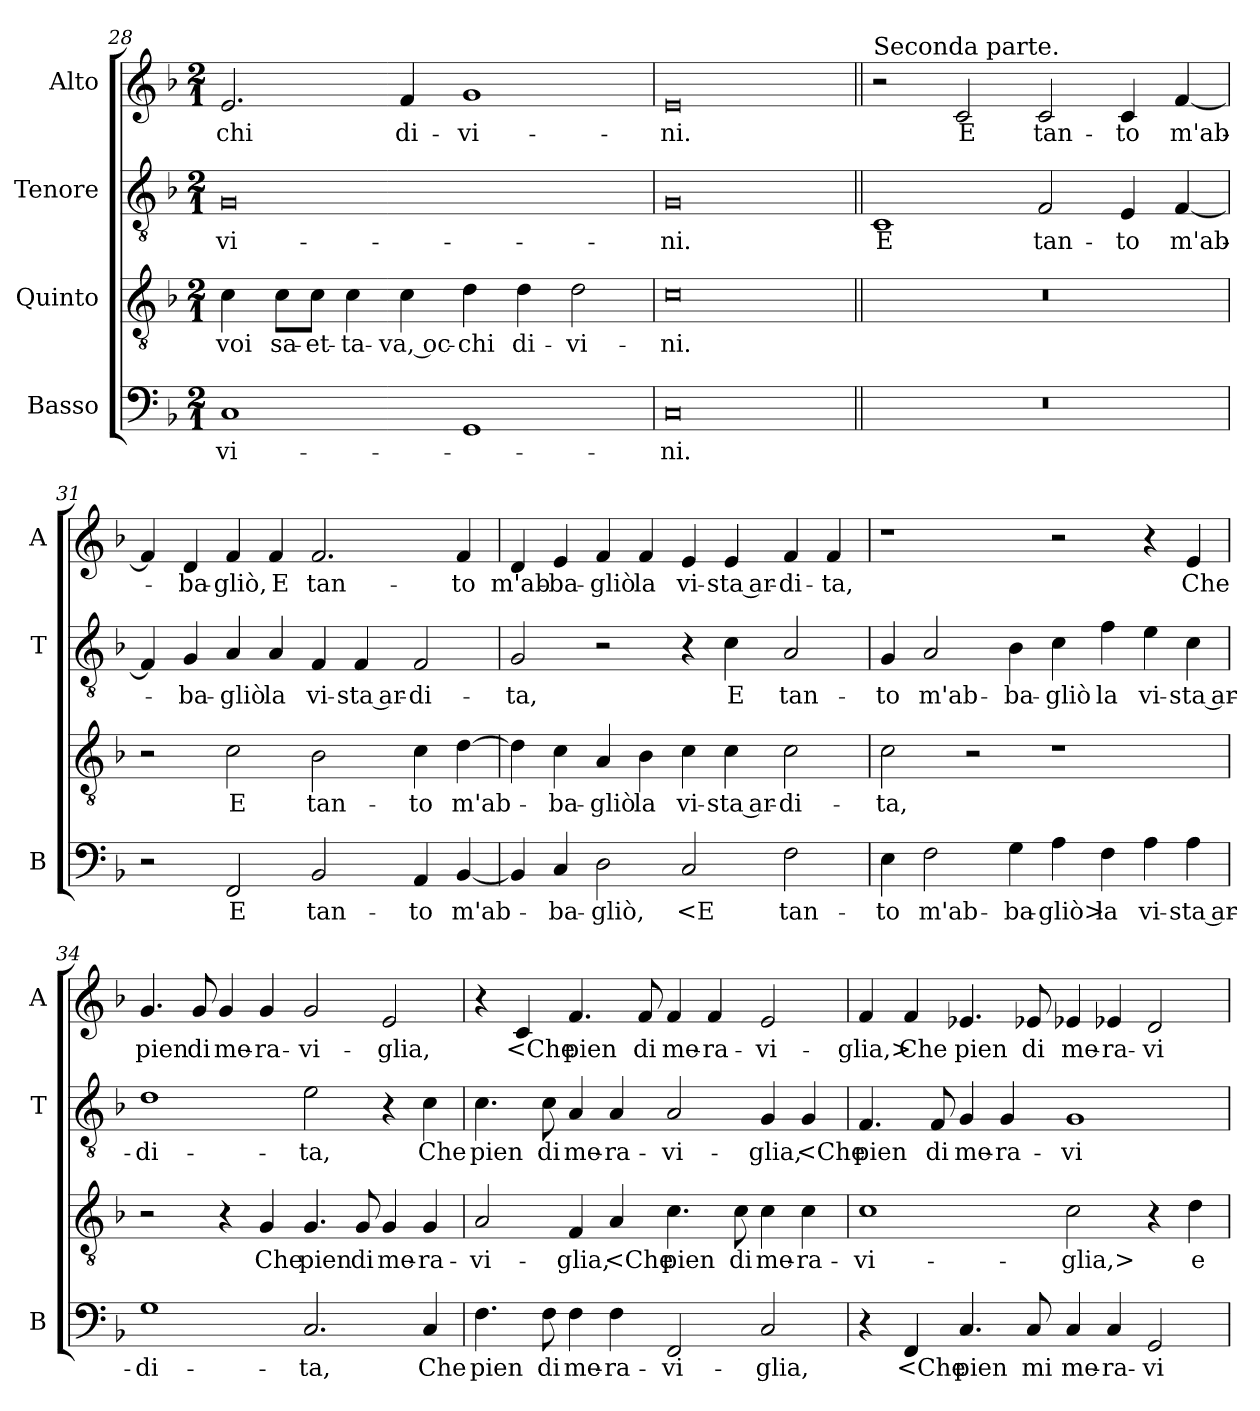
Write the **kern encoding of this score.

**kern	**text	**kern	**text	**kern	**text	**kern	**text
*part4	*part4	*part3	*part3	*part2	*part2	*part1	*part1
*staff4	*staff4	*staff3	*staff3	*staff2	*staff2	*staff1	*staff1
*I"Basso	*	*I"Quinto	*	*I"Tenore	*	*I"Alto	*
*I'B	*	*	*	*I'T	*	*I'A	*
*clefF4	*	*clefGv2	*	*clefGv2	*	*clefG2	*
*k[b-]	*	*k[b-]	*	*k[b-]	*	*k[b-]	*
*M2/1	*	*M2/1	*	*M2/1	*	*M2/1	*
=28	=28	=28	=28	=28	=28	=28	=28
1C	-vi-	4c	voi	0G	-vi-	2.e	-chi
.	.	8c\L	sa-	.	.	.	.
.	.	8c\J	-et-	.	.	.	.
.	.	4c	-ta-	.	.	.	.
.	.	4c	-va, oc-	.	.	4f	di-
1GG	.	4d	-chi	.	.	1g	-vi-
.	.	4d	di-	.	.	.	.
.	.	2d	-vi-	.	.	.	.
=29	=29	=29	=29	=29	=29	=29	=29
0C	-ni.	0c	-ni.	0G	-ni.	0e	-ni.
=30||	=30||	=30||	=30||	=30||	=30||	=30||	=30||
!	!	!	!	!	!	!LO:TX:a:t=Seconda parte.	!
0r	.	0r	.	1C	E	2r	.
.	.	.	.	.	.	2c	E
.	.	.	.	2F	tan-	2c	tan-
.	.	.	.	4E	-to	4c	-to
.	.	.	.	[4F	m'ab-	[4f	m'ab-
=31	=31	=31	=31	=31	=31	=31	=31
2r	.	2r	.	4F]	.	4f]	.
.	.	.	.	4G	-ba-	4d	-ba-
2FF	E	2c	E	4A	-gliò	4f	-gliò,
.	.	.	.	4A	la	4f	E
2BB-	tan-	2B-	tan-	4F	vi-	2.f	tan-
.	.	.	.	4F	-sta ar-	.	.
4AA	-to	4c	-to	2F	-di-	.	.
[4BB-	m'ab-	[4d	m'ab-	.	.	4f	-to
=32	=32	=32	=32	=32	=32	=32	=32
4BB-]	.	4d]	.	2G	-ta,	4d	m'ab-
4C	-ba-	4c	-ba-	.	.	4e	-ba-
2D	-gliò,	4A	-gliò	2r	.	4f	-gliò
.	.	4B-	la	.	.	4f	la
2C	<E	4c	vi-	4r	.	4e	vi-
.	.	4c	-sta ar-	4c	E	4e	-sta ar-
2F	tan-	2c	-di-	2A	tan-	4f	-di-
.	.	.	.	.	.	4f	-ta,
=33	=33	=33	=33	=33	=33	=33	=33
4E	-to	2c	-ta,	4G	-to	1r	.
2F	m'ab-	.	.	2A	m'ab-	.	.
.	.	2r	.	.	.	.	.
4G	-ba-	.	.	4B-	-ba-	.	.
4A	-gliò>	1r	.	4c	-gliò	2r	.
4F	la	.	.	4f	la	.	.
4A	vi-	.	.	4e	vi-	4r	.
4A	-sta ar-	.	.	4c	-sta ar-	4e	Che
=34	=34	=34	=34	=34	=34	=34	=34
1G	-di-	2r	.	1d	-di-	4.g	pien
.	.	.	.	.	.	8g	di
.	.	4r	.	.	.	4g	me-
.	.	4G	Che	.	.	4g	-ra-
2.C	-ta,	4.G	pien	2e	-ta,	2g	-vi-
.	.	8G	di	.	.	.	.
.	.	4G	me-	4r	.	2e	-glia,
4C	Che	4G	-ra-	4c	Che	.	.
=35	=35	=35	=35	=35	=35	=35	=35
4.F	pien	2A	-vi-	4.c	pien	4r	.
.	.	.	.	.	.	4c	<Che
8F	di	.	.	8c	di	.	.
4F	me-	4F	-glia,	4A	me-	4.f	pien
4F	-ra-	4A	<Che	4A	-ra-	.	.
.	.	.	.	.	.	8f	di
2FF	-vi-	4.c	pien	2A	-vi-	4f	me-
.	.	.	.	.	.	4f	-ra-
.	.	8c	di	.	.	.	.
2C	-glia,	4c	me-	4G	-glia,	2e	-vi-
.	.	4c	-ra-	4G	<Che	.	.
=36	=36	=36	=36	=36	=36	=36	=36
4r	.	1c	-vi-	4.F	pien	4f	-glia,>
4FF	<Che	.	.	.	.	4f	Che
.	.	.	.	8F	di	.	.
4.C	pien	.	.	4G	me-	4.e-X	pien
.	.	.	.	4G	-ra-	.	.
8C	mi	.	.	.	.	8e-X	di
4C	me-	2c	-glia,>	1G	-vi-	4e-X	me-
4C	-ra-	.	.	.	.	4e-X	-ra-
2GG	-vi-	4r	.	.	.	2d	-vi-
.	.	4d	e	.	.	.	.
=	=	=	=	=	=	=	=
*-	*-	*-	*-	*-	*-	*-	*-
